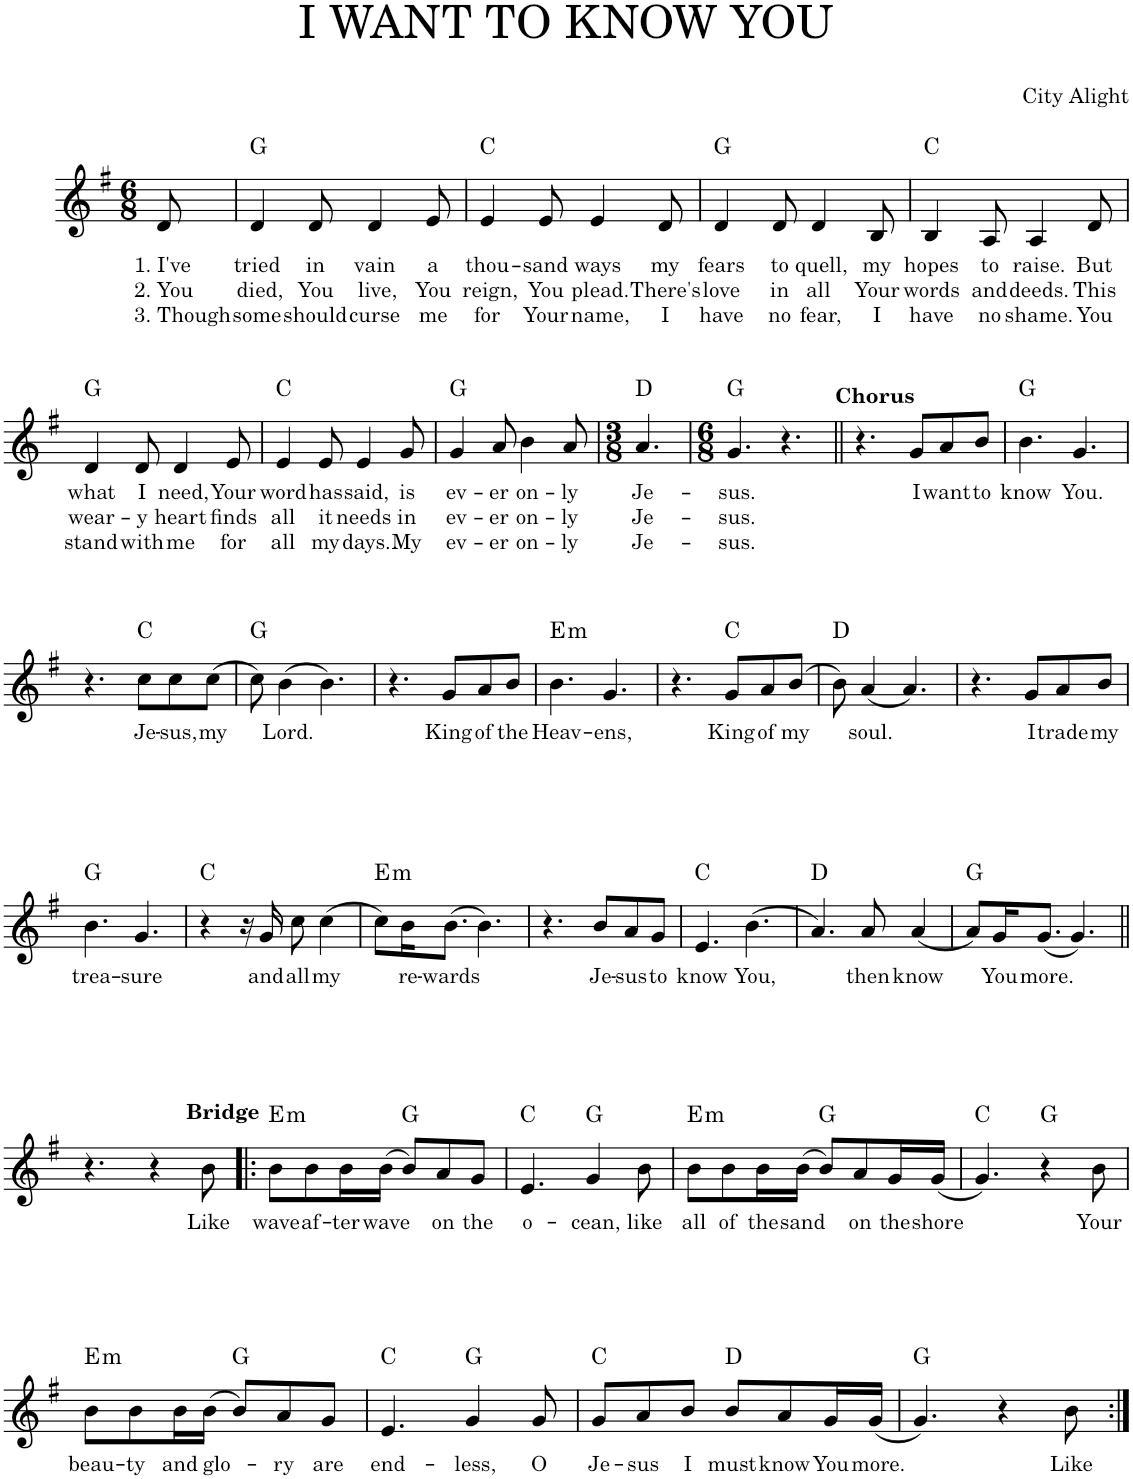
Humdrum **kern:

**kern	**text	**text	**text	**harte
*part1	*part1	*part1	*part1	*part1
*staff1	*staff1	*staff1	*staff1	*
*I"Piano	*	*	*	*
*I'Pno.	*	*	*	*
*clefG2	*	*	*	*
*k[f#]	*	*	*	*
*M6/8	*	*	*	*
=	=	=	=	=
!	!LO:LY:b	!LO:LY:b	!LO:LY:b	!
8d/	1. I've	2. You	3. Though	.
=1	=1	=1	=1	=1
!	!LO:LY:b	!LO:LY:b	!LO:LY:b	!
4d/	tried	died,	some	G:maj
!	!LO:LY:b	!LO:LY:b	!LO:LY:b	!
8d/	in	You	should	.
!	!LO:LY:b	!LO:LY:b	!LO:LY:b	!
4d/	vain	live,	curse	.
!	!LO:LY:b	!LO:LY:b	!LO:LY:b	!
8e/	a	You	me	.
=2	=2	=2	=2	=2
!	!LO:LY:b	!LO:LY:b	!LO:LY:b	!
4e/	thou-	reign,	for	C:maj
!	!LO:LY:b	!LO:LY:b	!LO:LY:b	!
8e/	-sand	You	Your	.
!	!LO:LY:b	!LO:LY:b	!LO:LY:b	!
4e/	ways	plead.	name,	.
!	!LO:LY:b	!LO:LY:b	!LO:LY:b	!
8d/	my	There's	I	.
=3	=3	=3	=3	=3
!	!LO:LY:b	!LO:LY:b	!LO:LY:b	!
4d/	fears	love	have	G:maj
!	!LO:LY:b	!LO:LY:b	!LO:LY:b	!
8d/	to	in	no	.
!	!LO:LY:b	!LO:LY:b	!LO:LY:b	!
4d/	quell,	all	fear,	.
!	!LO:LY:b	!LO:LY:b	!LO:LY:b	!
8B/	my	Your	I	.
=4	=4	=4	=4	=4
!	!LO:LY:b	!LO:LY:b	!LO:LY:b	!
4B/	hopes	words	have	C:maj
!	!LO:LY:b	!LO:LY:b	!LO:LY:b	!
8A/	to	and	no	.
!	!LO:LY:b	!LO:LY:b	!LO:LY:b	!
4A/	raise.	deeds.	shame.	.
!	!LO:LY:b	!LO:LY:b	!LO:LY:b	!
8d/	But	This	You	.
!!LO:LB:g=z
=5	=5	=5	=5	=5
!	!LO:LY:b	!LO:LY:b	!LO:LY:b	!
4d/	what	wear-	stand	G:maj
!	!LO:LY:b	!LO:LY:b	!LO:LY:b	!
8d/	I	-y	with	.
!	!LO:LY:b	!LO:LY:b	!LO:LY:b	!
4d/	need,	heart	me	.
!	!LO:LY:b	!LO:LY:b	!LO:LY:b	!
8e/	Your	finds	for	.
=6	=6	=6	=6	=6
!	!LO:LY:b	!LO:LY:b	!LO:LY:b	!
4e/	word	all	all	C:maj
!	!LO:LY:b	!LO:LY:b	!LO:LY:b	!
8e/	has	it	my	.
!	!LO:LY:b	!LO:LY:b	!LO:LY:b	!
4e/	said,	needs	days.	.
!	!LO:LY:b	!LO:LY:b	!LO:LY:b	!
8g/	is	in	My	.
=7	=7	=7	=7	=7
!	!LO:LY:b	!LO:LY:b	!LO:LY:b	!
4g/	ev-	ev-	ev-	G:maj
!	!LO:LY:b	!LO:LY:b	!LO:LY:b	!
8a/	-er	-er	-er	.
!	!LO:LY:b	!LO:LY:b	!LO:LY:b	!
4b\	on-	on-	on-	.
!	!LO:LY:b	!LO:LY:b	!LO:LY:b	!
8a/	-ly	-ly	-ly	.
=8	=8	=8	=8	=8
*M3/8	*	*	*	*
!	!LO:LY:b	!LO:LY:b	!LO:LY:b	!
4.a/	Je-	Je-	Je-	D:maj
=9	=9	=9	=9	=9
*M6/8	*	*	*	*
!	!LO:LY:b	!LO:LY:b	!LO:LY:b	!
4.g/	-sus.	-sus.	-sus.	G:maj
4.r	.	.	.	.
=10||	=10||	=10||	=10||	=10||
!LO:TX:a:B:t=Chorus	!	!	!	!
4.r	.	.	.	.
!	!LO:LY:b	!	!	!
8g/L	I	.	.	.
!	!LO:LY:b	!	!	!
8a/	want	.	.	.
!	!LO:LY:b	!	!	!
8b/J	to	.	.	.
=11	=11	=11	=11	=11
!	!LO:LY:b	!	!	!
4.b\	know	.	.	G:maj
!	!LO:LY:b	!	!	!
4.g/	You.	.	.	.
!!LO:LB:g=z
=12	=12	=12	=12	=12
4.r	.	.	.	.
!	!LO:LY:b	!	!	!
8cc\L	Je-	.	.	C:maj
!	!LO:LY:b	!	!	!
8cc\	-sus,	.	.	.
!	!LO:LY:b	!	!	!
(8cc\J	my	.	.	.
=13	=13	=13	=13	=13
8cc\)	.	.	.	G:maj
!	!LO:LY:b	!	!	!
(4b\	Lord.	.	.	.
4.b\)	.	.	.	.
=14	=14	=14	=14	=14
4.r	.	.	.	.
!	!LO:LY:b	!	!	!
8g/L	King	.	.	.
!	!LO:LY:b	!	!	!
8a/	of	.	.	.
!	!LO:LY:b	!	!	!
8b/J	the	.	.	.
=15	=15	=15	=15	=15
!	!LO:LY:b	!	!	!LO:H:kt=m
4.b\	Heav-	.	.	E:min
!	!LO:LY:b	!	!	!
4.g/	-ens,	.	.	.
=16	=16	=16	=16	=16
4.r	.	.	.	.
!	!LO:LY:b	!	!	!
8g/L	King	.	.	C:maj
!	!LO:LY:b	!	!	!
8a/	of	.	.	.
!	!LO:LY:b	!	!	!
(8b/J	my	.	.	.
=17	=17	=17	=17	=17
8b\)	.	.	.	D:maj
!	!LO:LY:b	!	!	!
(4a/	soul.	.	.	.
4.a/)	.	.	.	.
=18	=18	=18	=18	=18
4.r	.	.	.	.
!	!LO:LY:b	!	!	!
8g/L	I	.	.	.
!	!LO:LY:b	!	!	!
8a/	trade	.	.	.
!	!LO:LY:b	!	!	!
8b/J	my	.	.	.
!!LO:LB:g=z
=19	=19	=19	=19	=19
!	!LO:LY:b	!	!	!
4.b\	trea-	.	.	G:maj
!	!LO:LY:b	!	!	!
4.g/	-sure	.	.	.
=20	=20	=20	=20	=20
4r	.	.	.	C:maj
16r	.	.	.	.
!	!LO:LY:b	!	!	!
16g/	and	.	.	.
!	!LO:LY:b	!	!	!
8cc\	all	.	.	.
!	!LO:LY:b	!	!	!
(4cc\	my	.	.	.
=21	=21	=21	=21	=21
!	!	!	!	!LO:H:kt=m
8cc\L)	.	.	.	E:min
!	!LO:LY:b	!	!	!
16b\K	re-	.	.	.
!	!LO:LY:b	!	!	!
(8.b\J	-wards	.	.	.
4.b\)	.	.	.	.
=22	=22	=22	=22	=22
4.r	.	.	.	.
!	!LO:LY:b	!	!	!
8b/L	Je-	.	.	.
!	!LO:LY:b	!	!	!
8a/	-sus	.	.	.
!	!LO:LY:b	!	!	!
8g/J	to	.	.	.
=23	=23	=23	=23	=23
!	!LO:LY:b	!	!	!
4.e/	know	.	.	C:maj
!	!LO:LY:b	!	!	!
(4.b\	You,	.	.	.
=24	=24	=24	=24	=24
4.a/)	.	.	.	D:maj
!	!LO:LY:b	!	!	!
8a/	then	.	.	.
!	!LO:LY:b	!	!	!
(4a/	know	.	.	.
=25	=25	=25	=25	=25
8a/L)	.	.	.	G:maj
!	!LO:LY:b	!	!	!
16g/K	You	.	.	.
!	!LO:LY:b	!	!	!
(8.g/J	more.	.	.	.
4.g/)	.	.	.	.
!!LO:LB:g=z
=26||	=26||	=26||	=26||	=26||
4.r	.	.	.	.
4r	.	.	.	.
!LO:TX:a:B:t=Bridge	!	!	!	!
!	!LO:LY:b	!	!	!
8b\	Like	.	.	.
=27!|:	=27!|:	=27!|:	=27!|:	=27!|:
!	!LO:LY:b	!	!	!LO:H:kt=m
8b\L	wave	.	.	E:min
!	!LO:LY:b	!	!	!
8b\	af-	.	.	.
!	!LO:LY:b	!	!	!
16b\L	-ter	.	.	.
!	!LO:LY:b	!	!	!
(16b\JJ	wave	.	.	.
8b/L)	.	.	.	G:maj
!	!LO:LY:b	!	!	!
8a/	on	.	.	.
!	!LO:LY:b	!	!	!
8g/J	the	.	.	.
=28	=28	=28	=28	=28
!	!LO:LY:b	!	!	!
4.e/	o-	.	.	C:maj
!	!LO:LY:b	!	!	!
4g/	-cean,	.	.	G:maj
!	!LO:LY:b	!	!	!
8b\	like	.	.	.
=29	=29	=29	=29	=29
!	!LO:LY:b	!	!	!LO:H:kt=m
8b\L	all	.	.	E:min
!	!LO:LY:b	!	!	!
8b\	of	.	.	.
!	!LO:LY:b	!	!	!
16b\L	the	.	.	.
!	!LO:LY:b	!	!	!
(16b\JJ	sand	.	.	.
8b/L)	.	.	.	G:maj
!	!LO:LY:b	!	!	!
8a/	on	.	.	.
!	!LO:LY:b	!	!	!
16g/L	the	.	.	.
!	!LO:LY:b	!	!	!
(16g/JJ	shore	.	.	.
=30	=30	=30	=30	=30
4.g/)	.	.	.	C:maj
4r	.	.	.	G:maj
!	!LO:LY:b	!	!	!
8b\	Your	.	.	.
!!LO:LB:g=z
=31	=31	=31	=31	=31
!	!LO:LY:b	!	!	!LO:H:kt=m
8b\L	beau-	.	.	E:min
!	!LO:LY:b	!	!	!
8b\	-ty	.	.	.
!	!LO:LY:b	!	!	!
16b\L	and	.	.	.
!	!LO:LY:b	!	!	!
(16b\JJ	glo-	.	.	.
8b/L)	.	.	.	G:maj
!	!LO:LY:b	!	!	!
8a/	-ry	.	.	.
!	!LO:LY:b	!	!	!
8g/J	are	.	.	.
=32	=32	=32	=32	=32
!	!LO:LY:b	!	!	!
4.e/	end-	.	.	C:maj
!	!LO:LY:b	!	!	!
4g/	-less,	.	.	G:maj
!	!LO:LY:b	!	!	!
8g/	O	.	.	.
=33	=33	=33	=33	=33
!	!LO:LY:b	!	!	!
8g/L	Je-	.	.	C:maj
!	!LO:LY:b	!	!	!
8a/	-sus	.	.	.
!	!LO:LY:b	!	!	!
8b/J	I	.	.	.
!	!LO:LY:b	!	!	!
8b/L	must	.	.	D:maj
!	!LO:LY:b	!	!	!
8a/	know	.	.	.
!	!LO:LY:b	!	!	!
16g/L	You	.	.	.
!	!LO:LY:b	!	!	!
(16g/JJ	more.	.	.	.
=34	=34	=34	=34	=34
4.g/)	.	.	.	G:maj
4r	.	.	.	.
!	!LO:LY:b	!	!	!
8b\	Like	.	.	.
=:|!	=:|!	=:|!	=:|!	=:|!
*-	*-	*-	*-	*-
